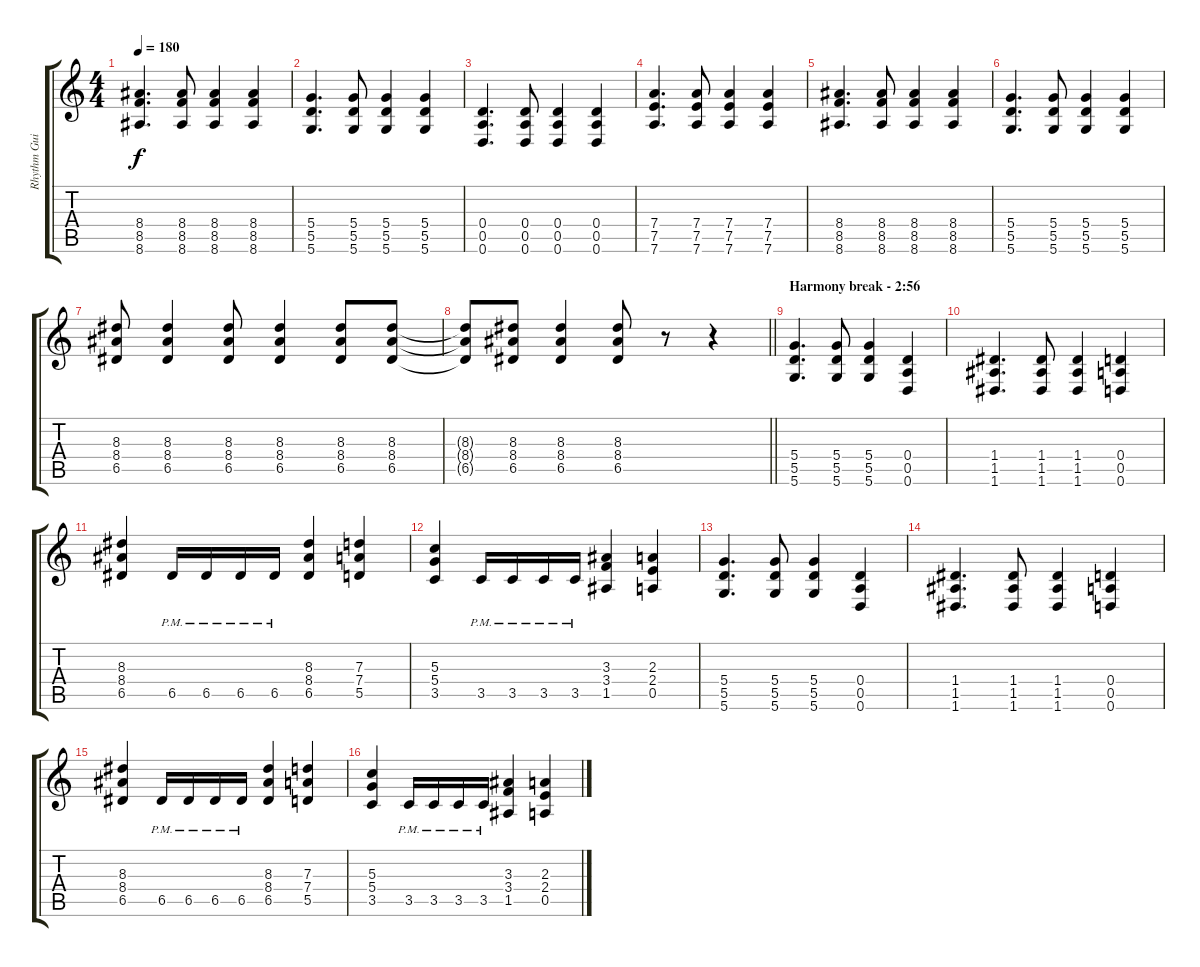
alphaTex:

\track ("Rhythm Guitar 1" "Rhythm Gui") {instrument distortionguitar}
\staff {score tabs}
\tuning (E4 B3 G3 D3 A2 D2) {hide}
\ts (4 4)
\tempo 180
\clef g2
\ks c
(8.4 8.5 8.6).4{d dy f} (8.4 8.5 8.6).8 (8.4 8.5 8.6).4 (8.4 8.5 8.6).4 |
(5.4 5.5 5.6).4{d} (5.4 5.5 5.6).8 (5.4 5.5 5.6).4 (5.4 5.5 5.6).4 |
(0.4 0.5 0.6).4{d} (0.4 0.5 0.6).8 (0.4 0.5 0.6).4 (0.4 0.5 0.6).4 |
(7.4 7.5 7.6).4{d} (7.4 7.5 7.6).8 (7.4 7.5 7.6).4 (7.4 7.5 7.6).4 |
(8.4 8.5 8.6).4{d} (8.4 8.5 8.6).8 (8.4 8.5 8.6).4 (8.4 8.5 8.6).4 |
(5.4 5.5 5.6).4{d} (5.4 5.5 5.6).8 (5.4 5.5 5.6).4 (5.4 5.5 5.6).4 |
(8.3 8.4 6.5).8 (8.3 8.4 6.5).4 (8.3 8.4 6.5).8 (8.3 8.4 6.5).4 (8.3 8.4 6.5).8 (8.3 8.4 6.5).8 |
\barLineRight lightlight
(8.3{t} 8.4{t} 6.5{t}).8 (8.3 8.4 6.5).8 (8.3 8.4 6.5).4 (8.3 8.4 6.5).8 r.8 r.4 |
\section ("" "Harmony break - 2:56")
(5.4 5.5 5.6).4{d} (5.4 5.5 5.6).8 (5.4 5.5 5.6).4 (0.4 0.5 0.6).4 |
(1.4 1.5 1.6).4{d} (1.4 1.5 1.6).8 (1.4 1.5 1.6).4 (0.4 0.5 0.6).4 |
(8.3 8.4 6.5).4 6.5{pm}.16 6.5{pm}.16 6.5{pm}.16 6.5{pm}.16 (8.3 8.4 6.5).4 (7.3 7.4 5.5).4 |
(5.3 5.4 3.5).4 3.5{pm}.16 3.5{pm}.16 3.5{pm}.16 3.5{pm}.16 (3.3 3.4 1.5).4 (2.3 2.4 0.5).4 |
(5.4 5.5 5.6).4{d} (5.4 5.5 5.6).8 (5.4 5.5 5.6).4 (0.4 0.5 0.6).4 |
(1.4 1.5 1.6).4{d} (1.4 1.5 1.6).8 (1.4 1.5 1.6).4 (0.4 0.5 0.6).4 |
(8.3 8.4 6.5).4 6.5{pm}.16 6.5{pm}.16 6.5{pm}.16 6.5{pm}.16 (8.3 8.4 6.5).4 (7.3 7.4 5.5).4 |
(5.3 5.4 3.5).4 3.5{pm}.16 3.5{pm}.16 3.5{pm}.16 3.5{pm}.16 (3.3 3.4 1.5).4 (2.3 2.4 0.5).4
